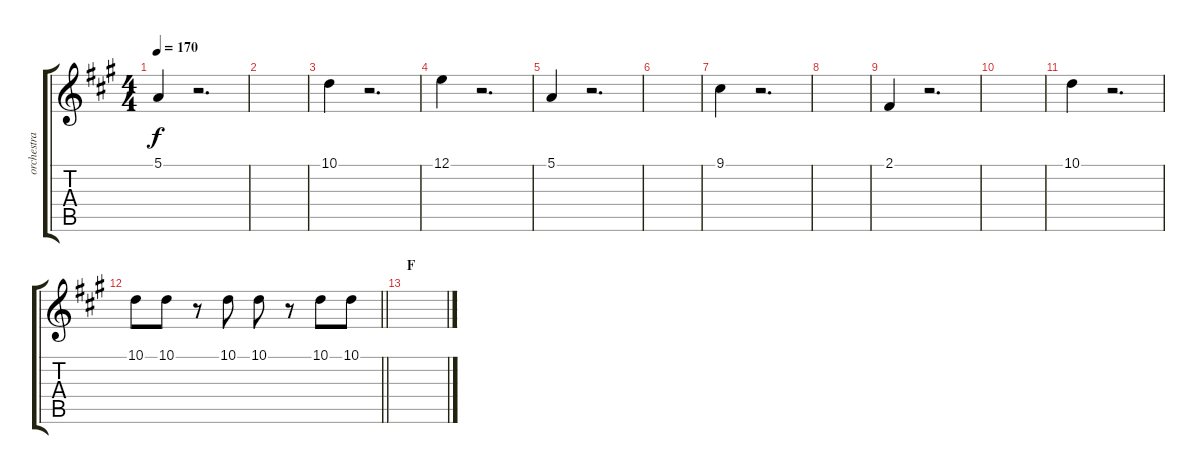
\track ("orchestra hit" "orchestra ") {instrument orchestrahit}
\staff {score tabs}
\tuning (E4 B3 G3 D3 A2 E2) {hide}
\ts (4 4)
\tempo 170
\clef g2
\ks a
5.1.4{dy f} r.2{d} |
|
10.1.4 r.2{d} |
12.1.4 r.2{d} |
5.1.4 r.2{d} |
|
9.1.4 r.2{d} |
|
2.1.4 r.2{d} |
|
10.1.4 r.2{d} |
\barLineRight lightlight
10.1.8 10.1.8 r.8 10.1.8 10.1.8 r.8 10.1.8 10.1.8 |
\section ("" "F")
